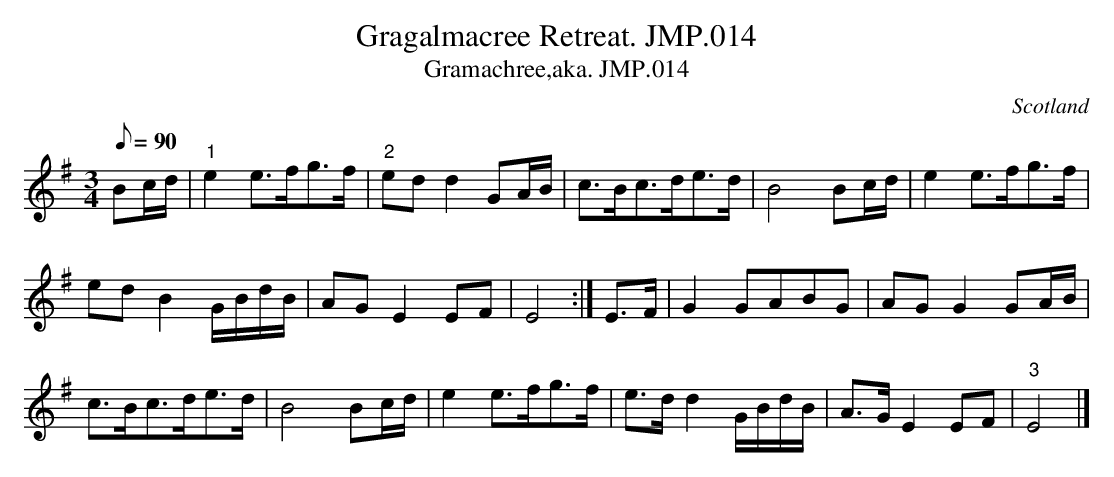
X:1
T:Gragalmacree Retreat. JMP.014
T:Gramachree,aka. JMP.014
M:3/4
L:1/8
Q:90
O:Scotland
K:E minor
Bc/d/ |"1"e2e>fg>f | "2"ed d2 GA/B/ | c>Bc>de>d | B4 Bc/d/ |\
e2e>fg>f |!
ed B2 G/B/d/B/ | AG E2 EF | E4 :|\
E>F | G2 GABG | AG G2 GA/B/  |!
c>Bc>de>d | B4 Bc/d/ |\
e2 e>fg>f | e>d d2 G/B/d/B/  | A>G E2 EF | "3" E4 |]
